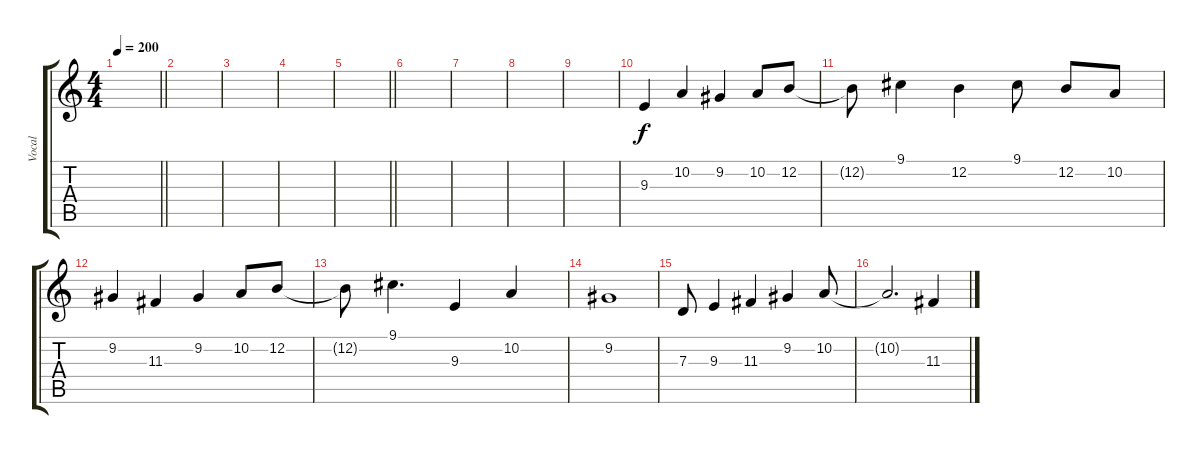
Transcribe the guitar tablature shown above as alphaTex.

\track ("Vocal" "Vocal") {instrument violin}
\staff {score tabs}
\tuning (E4 B3 G3 D3 A2 E2) {hide}
\ts (4 4)
\tempo 200
\clef g2
\barLineRight lightlight
\ks c
|
|
|
|
\barLineRight lightlight
|
|
|
|
|
9.3.4 10.2.4 9.2.4 10.2.8 12.2.8 |
12.2{t}.8 9.1.4 12.2.4 9.1.8 12.2.8 10.2.8 |
9.2.4 11.3.4 9.2.4 10.2.8 12.2.8 |
12.2{t}.8 9.1.4{d} 9.3.4 10.2.4 |
9.2.1 |
7.3.8 9.3.4 11.3.4 9.2.4 10.2.8 |
10.2{t}.2{d} 11.3.4
